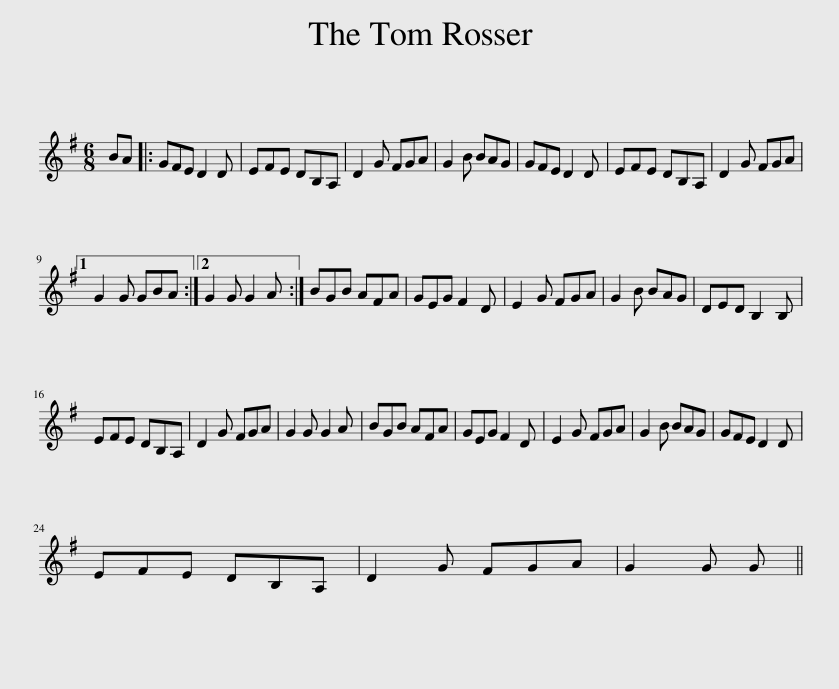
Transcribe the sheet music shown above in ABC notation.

X:1
L:1/8
M:6/8
I:linebreak $
K:G
V:1 treble
V:1
 BA |: GFE D2 D | EFE DB,A, | D2 G FGA | G2 B BAG | %5
 GFE D2 D | EFE DB,A, | D2 G FGA |1$ G2 G GBA :|2 G2 G G2 A :| %10
 BGB AFA | GEG F2 D | E2 G FGA | G2 B BAG | DED B,2 B, |$ %15
 EFE DB,A, | D2 G FGA | G2 G G2 A | BGB AFA | GEG F2 D | %20
 E2 G FGA | G2 B BAG | GFE D2 D |$ EFE DB,A, | D2 G FGA | %25
 G2 G G || %26
